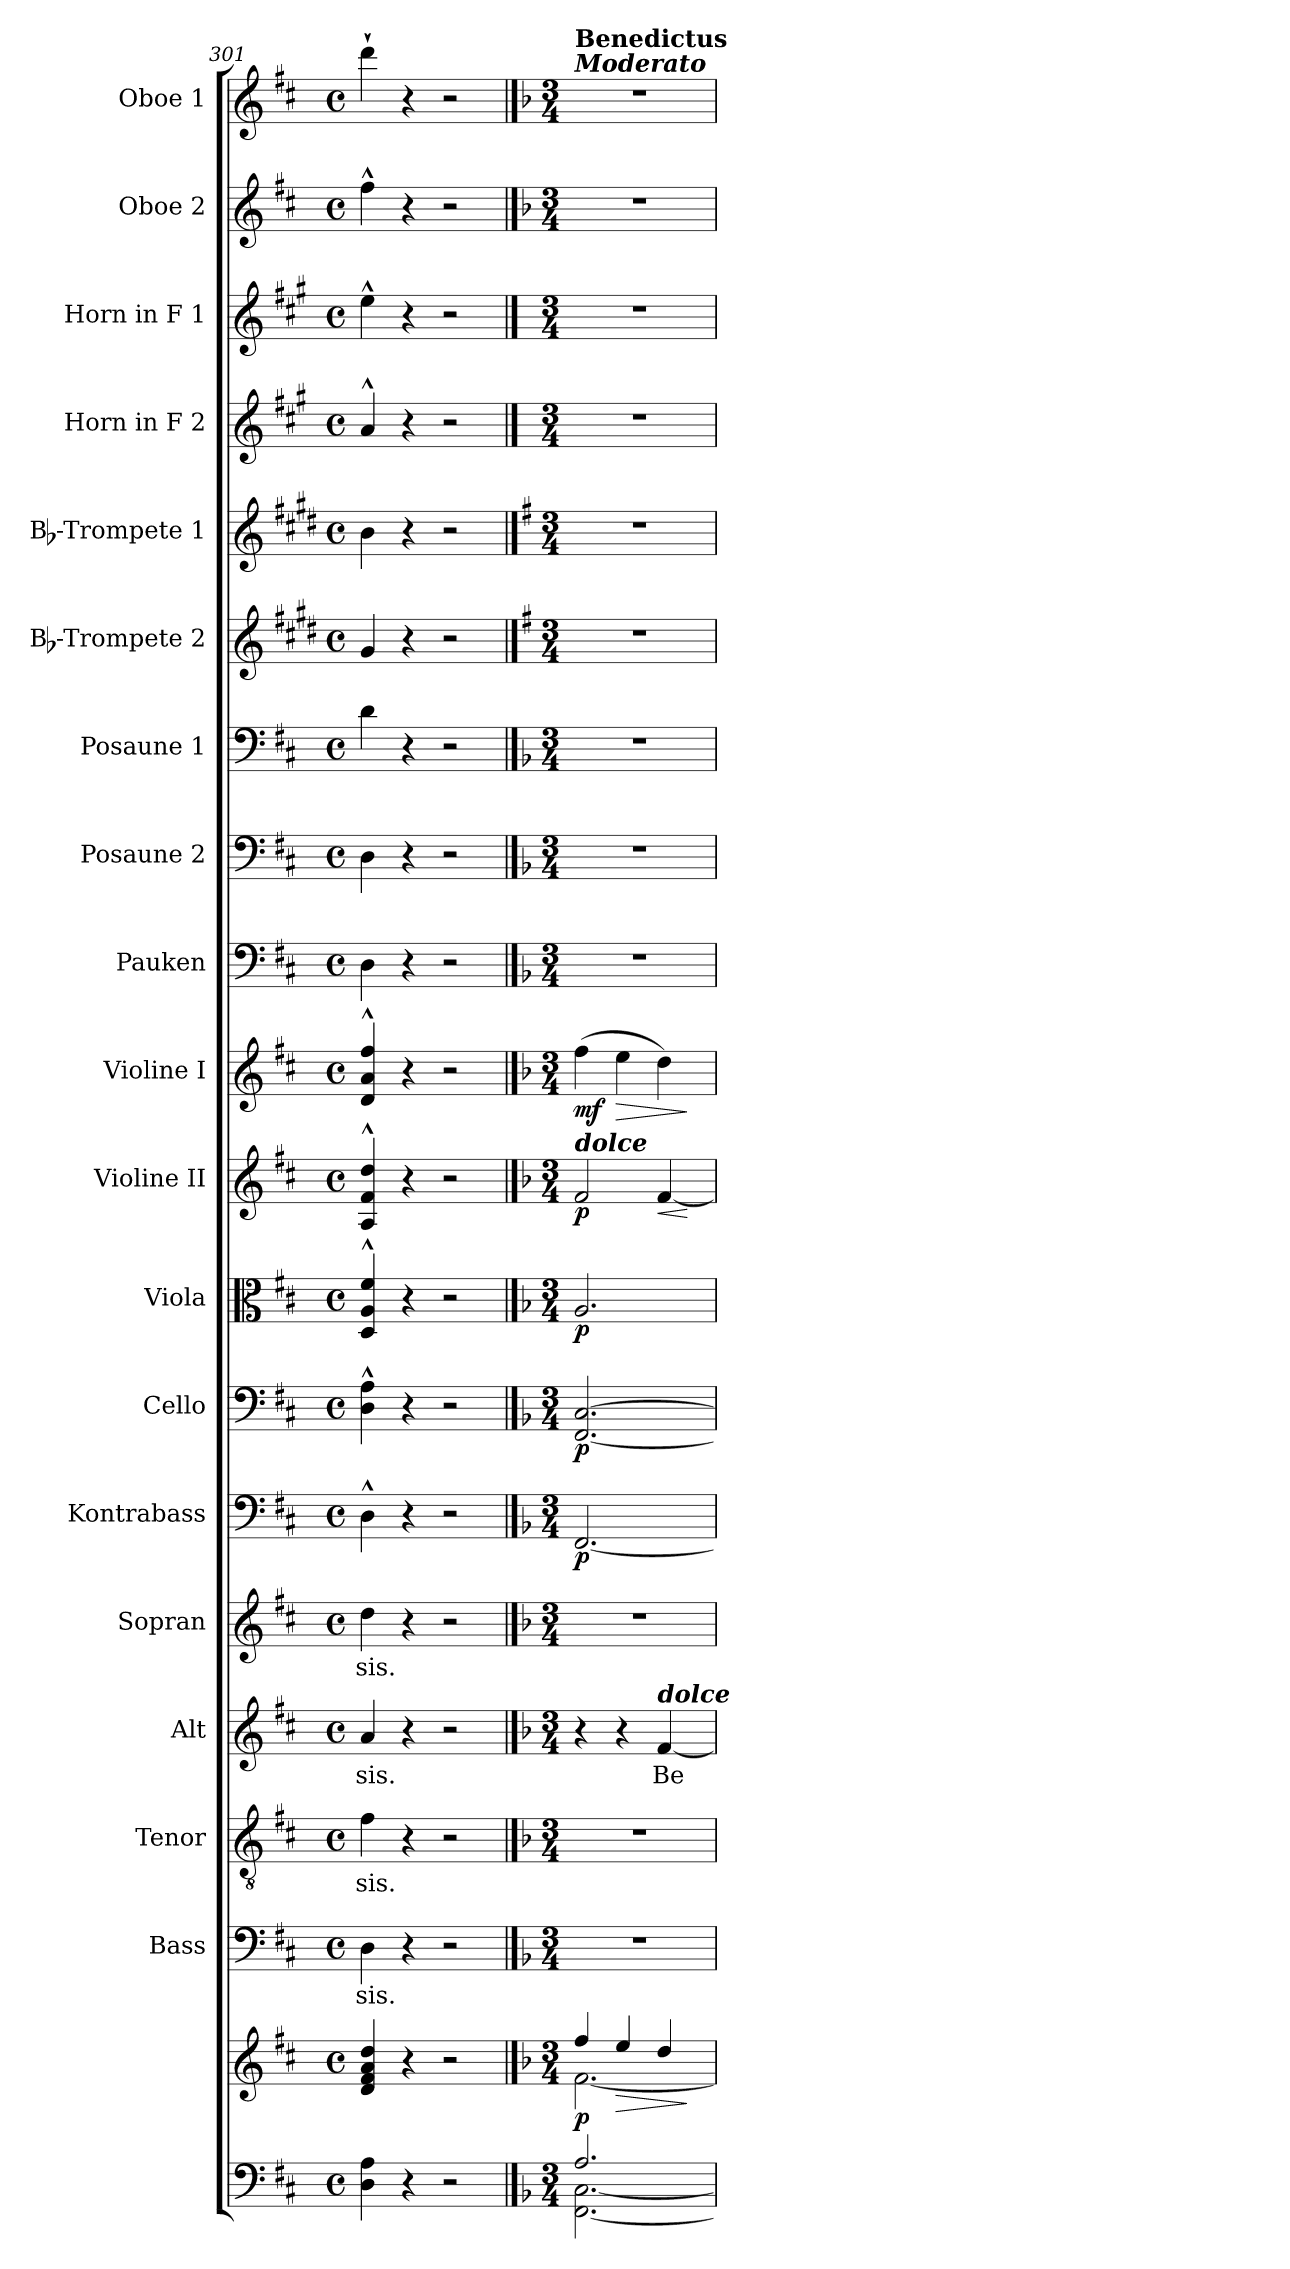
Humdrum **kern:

**kern	**kern	**dynam	**kern	**text	**kern	**text	**kern	**text	**kern	**text	**kern	**dynam	**kern	**dynam	**kern	**dynam	**kern	**dynam	**kern	**dynam	**kern	**kern	**kern	**kern	**kern	**kern	**kern	**kern	**kern
*part19	*part19	*part19	*part18	*part18	*part17	*part17	*part16	*part16	*part15	*part15	*part14	*part14	*part13	*part13	*part12	*part12	*part11	*part11	*part10	*part10	*part9	*part8	*part7	*part6	*part5	*part4	*part3	*part2	*part1
*staff20	*staff19	*staff19/20	*staff18	*staff18	*staff17	*staff17	*staff16	*staff16	*staff15	*staff15	*staff14	*staff14	*staff13	*staff13	*staff12	*staff12	*staff11	*staff11	*staff10	*staff10	*staff9	*staff8	*staff7	*staff6	*staff5	*staff4	*staff3	*staff2	*staff1
*	*	*	*I"Bass	*	*I"Tenor	*	*I"Alt	*	*I"Sopran	*	*I"Kontrabass	*	*I"Cello	*	*I"Viola	*	*I"Violine II	*	*I"Violine I	*	*I"Pauken	*I"Posaune 2	*I"Posaune 1	*I"Bb-Trompete 2	*I"Bb-Trompete 1	*I"Horn in F 2	*I"Horn in F 1	*I"Oboe 2	*I"Oboe 1
*	*	*	*I'B.	*	*I'T.	*	*I'A.	*	*I'S.	*	*I'Kb.	*	*	*	*I'Vla.	*	*I'Vl. II	*	*I'Vl. I	*	*I'Pk.	*I'Pos. 2	*I'Pos. 1	*I'Bb Trp. 2	*I'Bb Trp. 1	*	*	*I'Ob. 2	*I'Ob. 1
*clefF4	*clefG2	*	*clefF4	*	*clefGv2	*	*clefG2	*	*clefG2	*	*clefF4	*	*clefF4	*	*clefC3	*	*clefG2	*	*clefG2	*	*clefF4	*clefF4	*clefF4	*clefG2	*clefG2	*clefG2	*clefG2	*clefG2	*clefG2
*	*	*	*	*	*	*	*	*	*	*	*ITrd7c12	*	*	*	*	*	*	*	*	*	*	*	*	*ITrd1c2	*ITrd1c2	*ITrd4c7	*ITrd4c7	*	*
*k[f#c#]	*k[f#c#]	*	*k[f#c#]	*	*k[f#c#]	*	*k[f#c#]	*	*k[f#c#]	*	*k[f#c#]	*	*k[f#c#]	*	*k[f#c#]	*	*k[f#c#]	*	*k[f#c#]	*	*k[f#c#]	*k[f#c#]	*k[f#c#]	*k[f#c#]	*k[f#c#]	*k[f#c#]	*k[f#c#]	*k[f#c#]	*k[f#c#]
*D:	*D:	*	*D:	*	*D:	*	*D:	*	*D:	*	*D:	*	*D:	*	*D:	*	*D:	*	*D:	*	*D:	*D:	*D:	*D:	*D:	*D:	*D:	*D:	*D:
*M4/4	*M4/4	*	*M4/4	*	*M4/4	*	*M4/4	*	*M4/4	*	*M4/4	*	*M4/4	*	*M4/4	*	*M4/4	*	*M4/4	*	*M4/4	*M4/4	*M4/4	*M4/4	*M4/4	*M4/4	*M4/4	*M4/4	*M4/4
*met(c)	*met(c)	*	*met(c)	*	*met(c)	*	*met(c)	*	*met(c)	*	*met(c)	*	*met(c)	*	*met(c)	*	*met(c)	*	*met(c)	*	*met(c)	*met(c)	*met(c)	*met(c)	*met(c)	*met(c)	*met(c)	*met(c)	*met(c)
=301	=301	=301	=301	=301	=301	=301	=301	=301	=301	=301	=301	=301	=301	=301	=301	=301	=301	=301	=301	=301	=301	=301	=301	=301	=301	=301	=301	=301	=301
!	!	!	!	!LO:LY:b	!	!LO:LY:b	!	!LO:LY:b	!	!LO:LY:b	!	!	!	!	!	!	!	!	!	!	!	!	!	!	!	!	!	!	!
4D\ 4A\	4d/ 4f#/ 4a/ 4dd/	.	4D\	-sis.	4f#\	-sis.	4a/	-sis.	4dd\	-sis.	4DD^^>\	.	4D\^^> 4A\^^>	.	4D/^^> 4A/^^> 4f#/^^>	.	4A/^^> 4f#/^^> 4dd/^^>	.	4d/^^> 4a/^^> 4ff#/^^>	.	4D\	4D\	4d\	4f#/	4a\	4d^^>/	4a^^>\	4ff#^^>\	4ddd`>\
4r	4r	.	4r	.	4r	.	4r	.	4r	.	4r	.	4r	.	4r	.	4r	.	4r	.	4r	4r	4r	4r	4r	4r	4r	4r	4r
2r	2r	.	2r	.	2r	.	2r	.	2r	.	2r	.	2r	.	2r	.	2r	.	2r	.	2r	2r	2r	2r	2r	2r	2r	2r	2r
!!LO:PB:g=z
==302	==302	==302	==302	==302	==302	==302	==302	==302	==302	==302	==302	==302	==302	==302	==302	==302	==302	==302	==302	==302	==302	==302	==302	==302	==302	==302	==302	==302	==302
*k[b-]	*k[b-]	*	*k[b-]	*	*k[b-]	*	*k[b-]	*	*k[b-]	*	*k[b-]	*	*k[b-]	*	*k[b-]	*	*k[b-]	*	*k[b-]	*	*k[b-]	*k[b-]	*k[b-]	*k[b-]	*k[b-]	*k[b-]	*k[b-]	*k[b-]	*k[b-]
*F:	*F:	*	*F:	*	*F:	*	*F:	*	*F:	*	*F:	*	*F:	*	*F:	*	*F:	*	*F:	*	*F:	*F:	*F:	*F:	*F:	*F:	*F:	*F:	*F:
*M3/4	*M3/4	*	*M3/4	*	*M3/4	*	*M3/4	*	*M3/4	*	*M3/4	*	*M3/4	*	*M3/4	*	*M3/4	*	*M3/4	*	*M3/4	*M3/4	*M3/4	*M3/4	*M3/4	*M3/4	*M3/4	*M3/4	*M3/4
*^	*^	*	*	*	*	*	*	*	*	*	*	*	*	*	*	*	*	*	*	*	*	*	*	*	*	*	*	*	*
!	!	!	!	!	!	!	!	!	!	!	!	!	!	!	!	!	!	!	!	!	!	!	!	!	!	!	!	!	!	!	!LO:TX:a:Bi:t=Moderato
!	!	!	!	!	!	!	!	!	!	!	!	!	!	!	!	!	!	!	!	!	!	!	!	!	!	!	!	!	!	!	!LO:TX:a:B:t=Benedictus
!	!	!	!	!	!	!	!	!	!	!	!	!	!	!	!	!	!	!	!LO:TX:a:Bi:t=dolce	!	!	!	!	!	!	!	!	!	!	!	!
!	!	!	!	!LO:DY:b	!	!	!	!	!	!	!	!	!	!LO:DY:b	!	!LO:DY:b	!	!LO:DY:b	!	!LO:DY:b	!	!LO:DY:b	!	!	!	!	!	!	!	!	!
2.A/	[<2.FF\ [<2.C\	4ff/	[<2.f\	p	2.r	.	2.r	.	4r	.	2.r	.	[2.FFF/	p	[2.FF/ [2.C/	p	2.A/	p	2f/	p	(>4ff\	mf	2.r	2.r	2.r	2.r	2.r	2.r	2.r	2.r	2.r
!	!	!	!	!LO:HP:b	!	!	!	!	!	!	!	!	!	!	!	!	!	!	!	!	!	!LO:HP:b	!	!	!	!	!	!	!	!	!
.	.	4ee/	.	>	.	.	.	.	4r	.	.	.	.	.	.	.	.	.	.	.	4ee\	>	.	.	.	.	.	.	.	.	.
!	!	!	!	!	!	!	!	!	!LO:TX:a:Bi:t=dolce	!	!	!	!	!	!	!	!	!	!	!	!	!	!	!	!	!	!	!	!	!	!
!	!	!	!	!	!	!	!	!	!	!LO:LY:b	!	!	!	!	!	!	!	!	!	!LO:HP:b	!	!	!	!	!	!	!	!	!	!	!
.	.	4dd/	.	.	.	.	.	.	[4f/	Be-	.	.	.	.	.	.	.	.	[4f/	<	4dd\)	.	.	.	.	.	.	.	.	.	.
*v	*v	*	*	*	*	*	*	*	*	*	*	*	*	*	*	*	*	*	*	*	*	*	*	*	*	*	*	*	*	*	*
*	*v	*v	*	*	*	*	*	*	*	*	*	*	*	*	*	*	*	*	*	*	*	*	*	*	*	*	*	*	*	*
.	.	]	.	.	.	.	.	.	.	.	.	.	.	.	.	.	.	[	.	]	.	.	.	.	.	.	.	.	.
=	=	=	=	=	=	=	=	=	=	=	=	=	=	=	=	=	=	=	=	=	=	=	=	=	=	=	=	=	=
*-	*-	*-	*-	*-	*-	*-	*-	*-	*-	*-	*-	*-	*-	*-	*-	*-	*-	*-	*-	*-	*-	*-	*-	*-	*-	*-	*-	*-	*-
